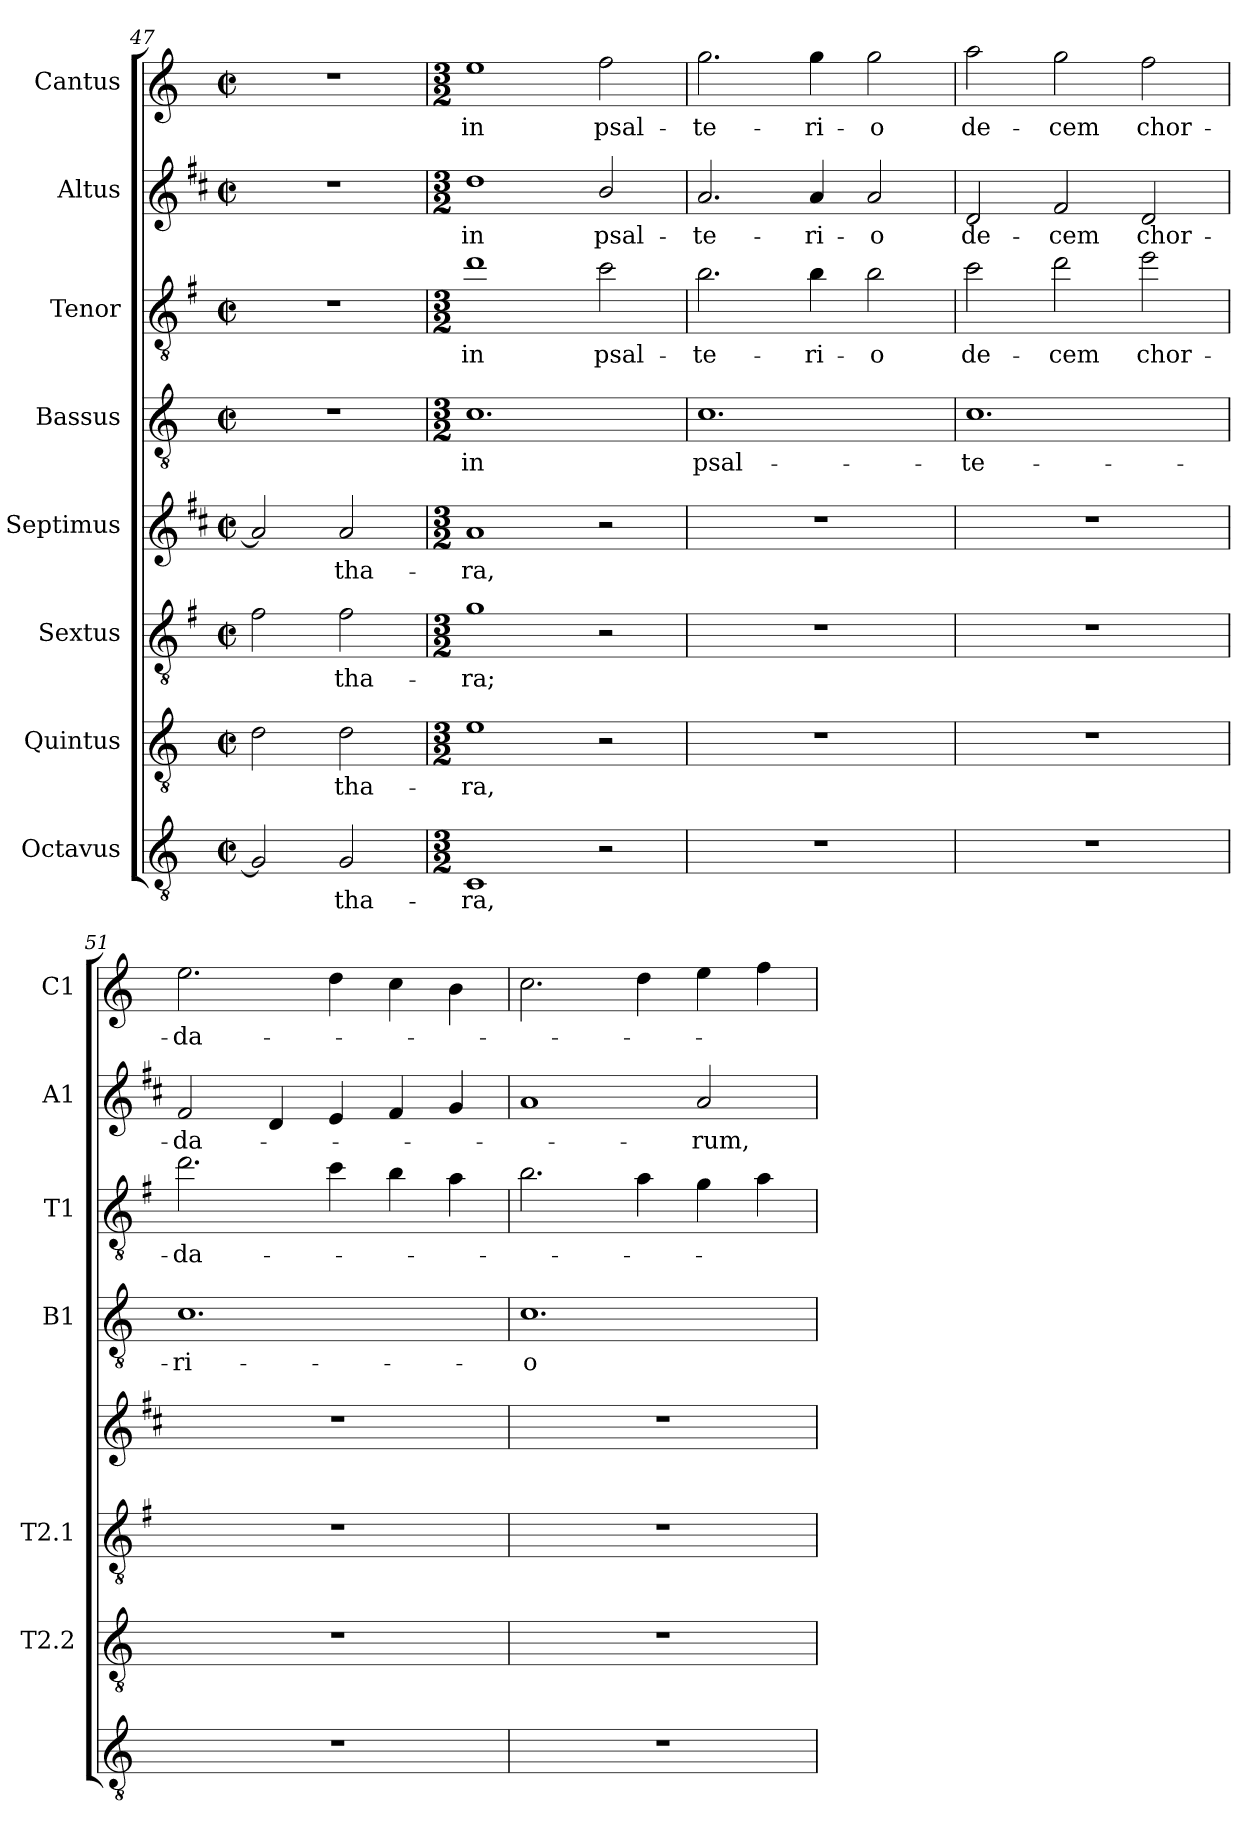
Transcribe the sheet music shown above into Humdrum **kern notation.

**kern	**text	**kern	**text	**kern	**text	**kern	**text	**kern	**text	**kern	**text	**kern	**text	**kern	**text
*part8	*part8	*part7	*part7	*part6	*part6	*part5	*part5	*part4	*part4	*part3	*part3	*part2	*part2	*part1	*part1
*staff8	*staff8	*staff7	*staff7	*staff6	*staff6	*staff5	*staff5	*staff4	*staff4	*staff3	*staff3	*staff2	*staff2	*staff1	*staff1
*I"Octavus	*	*I"Quintus	*	*I"Sextus	*	*I"Septimus	*	*I"Bassus	*	*I"Tenor	*	*I"Altus	*	*I"Cantus	*
*	*	*I'T2.2	*	*I'T2.1	*	*	*	*I'B1	*	*I'T1	*	*I'A1	*	*I'C1	*
*clefGv2	*	*clefGv2	*	*clefGv2	*	*clefG2	*	*clefGv2	*	*clefGv2	*	*clefG2	*	*clefG2	*
*	*	*	*	*ITrd4c7	*	*ITrd1c2	*	*	*	*ITrd4c7	*	*ITrd1c2	*	*	*
*k[]	*	*k[]	*	*k[]	*	*k[]	*	*k[]	*	*k[]	*	*k[]	*	*k[]	*
*C:	*	*C:	*	*C:	*	*C:	*	*C:	*	*C:	*	*C:	*	*C:	*
*M2/2	*	*M2/2	*	*M2/2	*	*M2/2	*	*M2/2	*	*M2/2	*	*M2/2	*	*M2/2	*
*met(c|)	*	*met(c|)	*	*met(c|)	*	*met(c|)	*	*met(c|)	*	*met(c|)	*	*met(c|)	*	*met(c|)	*
=47	=47	=47	=47	=47	=47	=47	=47	=47	=47	=47	=47	=47	=47	=47	=47
2G/]	.	2d\	.	2B\	.	2g/]	.	1r	.	1r	.	1r	.	1r	.
!	!LO:LY:b	!	!LO:LY:b	!	!LO:LY:b	!	!LO:LY:b	!	!	!	!	!	!	!	!
2G/	-tha-	2d\	-tha-	2B\	-tha-	2g/	-tha-	.	.	.	.	.	.	.	.
=48	=48	=48	=48	=48	=48	=48	=48	=48	=48	=48	=48	=48	=48	=48	=48
*M3/2	*	*M3/2	*	*M3/2	*	*M3/2	*	*M3/2	*	*M3/2	*	*M3/2	*	*M3/2	*
!	!LO:LY:b	!	!LO:LY:b	!	!LO:LY:b	!	!LO:LY:b	!	!LO:LY:b	!	!LO:LY:b	!	!LO:LY:b	!	!LO:LY:b
1C	-ra,	1e	-ra,	1c	-ra;	1g	-ra,	1.c	in	1g	in	1cc	in	1ee	in
!	!	!	!	!	!	!	!	!	!	!	!LO:LY:b	!	!LO:LY:b	!	!LO:LY:b
2r	.	2r	.	2r	.	2r	.	.	.	2f\	psal-	2a/	psal-	2ff\	psal-
=49	=49	=49	=49	=49	=49	=49	=49	=49	=49	=49	=49	=49	=49	=49	=49
!	!	!	!	!	!	!	!	!	!LO:LY:b	!	!LO:LY:b	!	!LO:LY:b	!	!LO:LY:b
1.r	.	1.r	.	1.r	.	1.r	.	1.c	psal-	2.e\	-te-	2.g/	-te-	2.gg\	-te-
!	!	!	!	!	!	!	!	!	!	!	!LO:LY:b	!	!LO:LY:b	!	!LO:LY:b
.	.	.	.	.	.	.	.	.	.	4e\	-ri-	4g/	-ri-	4gg\	-ri-
!	!	!	!	!	!	!	!	!	!	!	!LO:LY:b	!	!LO:LY:b	!	!LO:LY:b
.	.	.	.	.	.	.	.	.	.	2e\	-o	2g/	-o	2gg\	-o
=50	=50	=50	=50	=50	=50	=50	=50	=50	=50	=50	=50	=50	=50	=50	=50
!	!	!	!	!	!	!	!	!	!LO:LY:b	!	!LO:LY:b	!	!LO:LY:b	!	!LO:LY:b
1.r	.	1.r	.	1.r	.	1.r	.	1.c	-te-	2f\	de-	2c/	de-	2aa\	de-
!	!	!	!	!	!	!	!	!	!	!	!LO:LY:b	!	!LO:LY:b	!	!LO:LY:b
.	.	.	.	.	.	.	.	.	.	2g\	-cem	2e/	-cem	2gg\	-cem
!	!	!	!	!	!	!	!	!	!	!	!LO:LY:b	!	!LO:LY:b	!	!LO:LY:b
.	.	.	.	.	.	.	.	.	.	2a\	chor-	2c/	chor-	2ff\	chor-
!!LO:LB:g=z
=51	=51	=51	=51	=51	=51	=51	=51	=51	=51	=51	=51	=51	=51	=51	=51
!	!	!	!	!	!	!	!	!	!LO:LY:b	!	!LO:LY:b	!	!LO:LY:b	!	!LO:LY:b
1.r	.	1.r	.	1.r	.	1.r	.	1.c	-ri-	2.g\	-da-	2e/	-da-	2.ee\	-da-
.	.	.	.	.	.	.	.	.	.	.	.	4c/	.	.	.
.	.	.	.	.	.	.	.	.	.	4f\	.	4d/	.	4dd\	.
.	.	.	.	.	.	.	.	.	.	4e\	.	4e/	.	4cc\	.
.	.	.	.	.	.	.	.	.	.	4d\	.	4f/	.	4b\	.
=52	=52	=52	=52	=52	=52	=52	=52	=52	=52	=52	=52	=52	=52	=52	=52
!	!	!	!	!	!	!	!	!	!LO:LY:b	!	!	!	!	!	!
1.r	.	1.r	.	1.r	.	1.r	.	1.c	-o	2.e\	.	1g	.	2.cc\	.
.	.	.	.	.	.	.	.	.	.	4d\	.	.	.	4dd\	.
!	!	!	!	!	!	!	!	!	!	!	!	!	!LO:LY:b	!	!
.	.	.	.	.	.	.	.	.	.	4c\	.	2g/	-rum,	4ee\	.
.	.	.	.	.	.	.	.	.	.	4d\	.	.	.	4ff\	.
=	=	=	=	=	=	=	=	=	=	=	=	=	=	=	=
*-	*-	*-	*-	*-	*-	*-	*-	*-	*-	*-	*-	*-	*-	*-	*-
